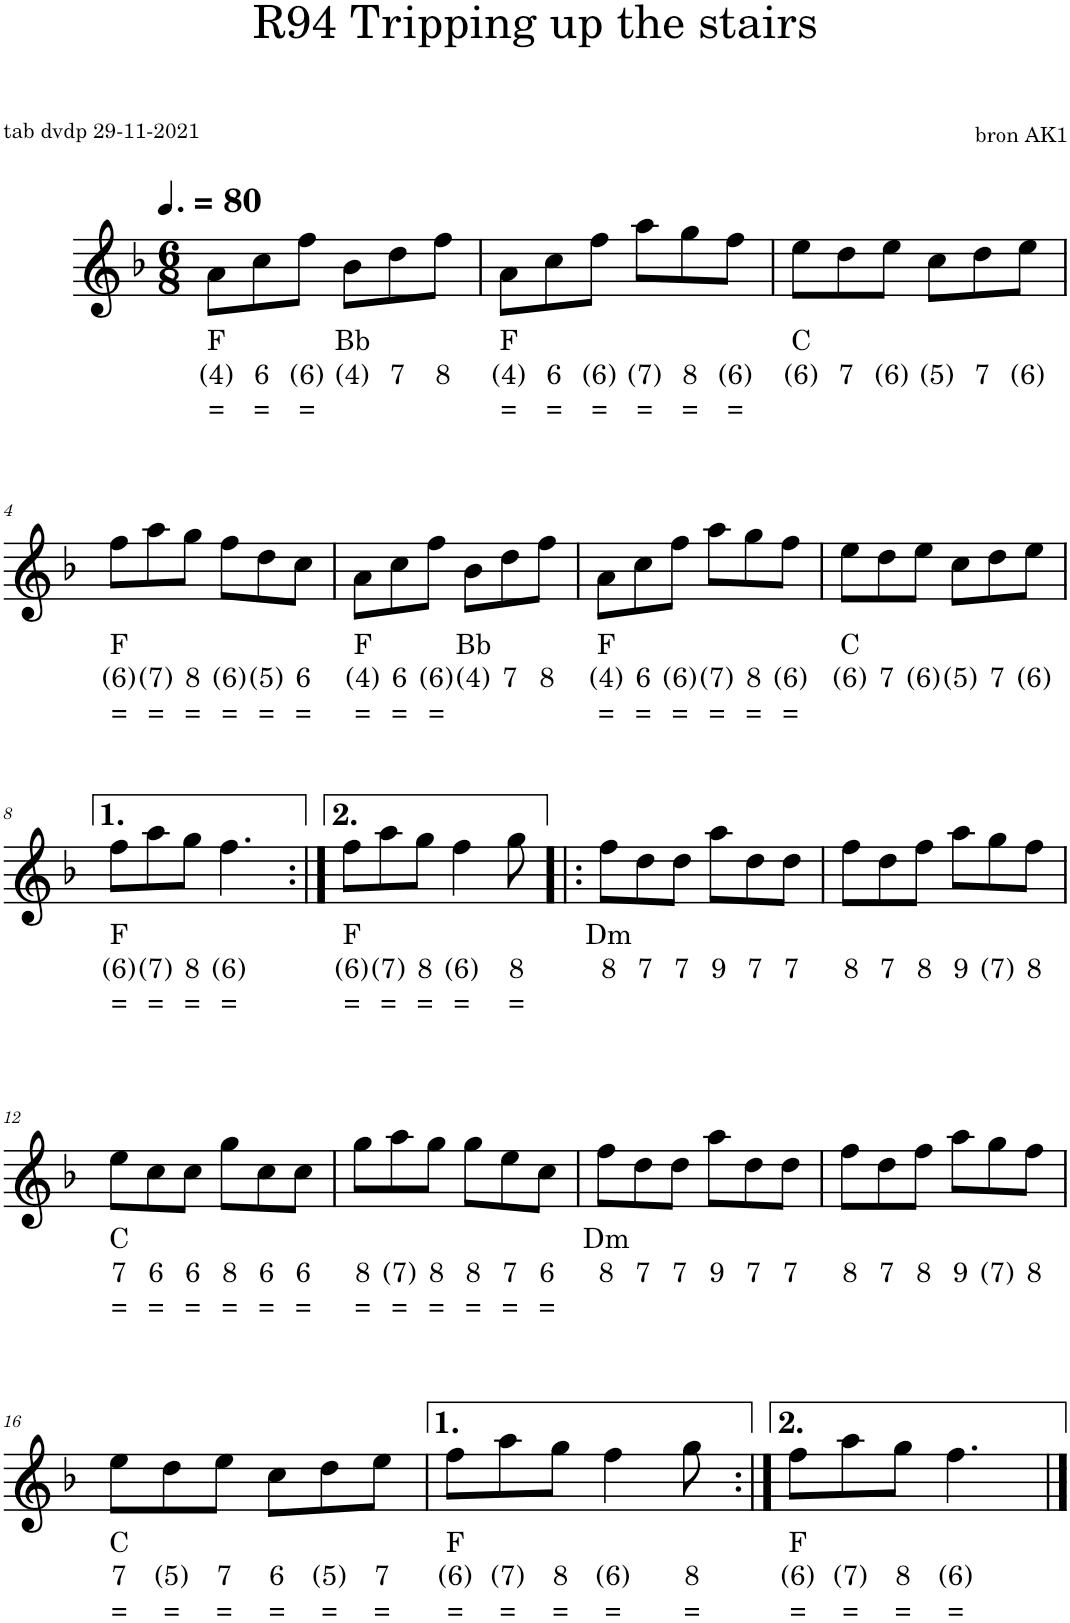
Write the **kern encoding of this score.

**kern	**text	**text	**text
*part1	*part1	*part1	*part1
*staff1	*staff1	*staff1	*staff1
*I"Piano	*	*	*
*I'Pno.	*	*	*
*clefG2	*	*	*
*k[b-]	*	*	*
*M6/8	*	*	*
*MM120	*	*	*
=1	=1	=1	=1
!	!LO:LY:b	!LO:LY:b	!LO:LY:b
8a\L	F	(4)	=
!	!	!LO:LY:b	!LO:LY:b
8cc\	.	6	=
!	!	!LO:LY:b	!LO:LY:b
8ff\J	.	(6)	=
!	!LO:LY:b	!LO:LY:b	!
8b-\L	Bb	(4)	.
!	!	!LO:LY:b	!
8dd\	.	7	.
!	!	!LO:LY:b	!
8ff\J	.	8	.
=2	=2	=2	=2
!	!LO:LY:b	!LO:LY:b	!LO:LY:b
8a\L	F	(4)	=
!	!	!LO:LY:b	!LO:LY:b
8cc\	.	6	=
!	!	!LO:LY:b	!LO:LY:b
8ff\J	.	(6)	=
!	!	!LO:LY:b	!LO:LY:b
8aa\L	.	(7)	=
!	!	!LO:LY:b	!LO:LY:b
8gg\	.	8	=
!	!	!LO:LY:b	!LO:LY:b
8ff\J	.	(6)	=
=3	=3	=3	=3
!	!LO:LY:b	!LO:LY:b	!
8ee\L	C	(6)	.
!	!	!LO:LY:b	!
8dd\	.	7	.
!	!	!LO:LY:b	!
8ee\J	.	(6)	.
!	!	!LO:LY:b	!
8cc\L	.	(5)	.
!	!	!LO:LY:b	!
8dd\	.	7	.
!	!	!LO:LY:b	!
8ee\J	.	(6)	.
!!LO:LB:g=z
=4	=4	=4	=4
!	!LO:LY:b	!LO:LY:b	!LO:LY:b
8ff\L	F	(6)	=
!	!	!LO:LY:b	!LO:LY:b
8aa\	.	(7)	=
!	!	!LO:LY:b	!LO:LY:b
8gg\J	.	8	=
!	!	!LO:LY:b	!LO:LY:b
8ff\L	.	(6)	=
!	!	!LO:LY:b	!LO:LY:b
8dd\	.	(5)	=
!	!	!LO:LY:b	!LO:LY:b
8cc\J	.	6	=
=5	=5	=5	=5
!	!LO:LY:b	!LO:LY:b	!LO:LY:b
8a\L	F	(4)	=
!	!	!LO:LY:b	!LO:LY:b
8cc\	.	6	=
!	!	!LO:LY:b	!LO:LY:b
8ff\J	.	(6)	=
!	!LO:LY:b	!LO:LY:b	!
8b-\L	Bb	(4)	.
!	!	!LO:LY:b	!
8dd\	.	7	.
!	!	!LO:LY:b	!
8ff\J	.	8	.
=6	=6	=6	=6
!	!LO:LY:b	!LO:LY:b	!LO:LY:b
8a\L	F	(4)	=
!	!	!LO:LY:b	!LO:LY:b
8cc\	.	6	=
!	!	!LO:LY:b	!LO:LY:b
8ff\J	.	(6)	=
!	!	!LO:LY:b	!LO:LY:b
8aa\L	.	(7)	=
!	!	!LO:LY:b	!LO:LY:b
8gg\	.	8	=
!	!	!LO:LY:b	!LO:LY:b
8ff\J	.	(6)	=
=7	=7	=7	=7
!	!LO:LY:b	!LO:LY:b	!
8ee\L	C	(6)	.
!	!	!LO:LY:b	!
8dd\	.	7	.
!	!	!LO:LY:b	!
8ee\J	.	(6)	.
!	!	!LO:LY:b	!
8cc\L	.	(5)	.
!	!	!LO:LY:b	!
8dd\	.	7	.
!	!	!LO:LY:b	!
8ee\J	.	(6)	.
!!LO:LB:g=z
=8	=8	=8	=8
!	!LO:LY:b	!LO:LY:b	!LO:LY:b
8ff\L	F	(6)	=
!	!	!LO:LY:b	!LO:LY:b
8aa\	.	(7)	=
!	!	!LO:LY:b	!LO:LY:b
8gg\J	.	8	=
!	!	!LO:LY:b	!LO:LY:b
4.ff\	.	(6)	=
=9:|!	=9:|!	=9:|!	=9:|!
!	!LO:LY:b	!LO:LY:b	!LO:LY:b
8ff\L	F	(6)	=
!	!	!LO:LY:b	!LO:LY:b
8aa\	.	(7)	=
!	!	!LO:LY:b	!LO:LY:b
8gg\J	.	8	=
!	!	!LO:LY:b	!LO:LY:b
4ff\	.	(6)	=
!	!	!LO:LY:b	!LO:LY:b
8gg\	.	8	=
=10!|:	=10!|:	=10!|:	=10!|:
!	!LO:LY:b	!LO:LY:b	!
8ff\L	Dm	8	.
!	!	!LO:LY:b	!
8dd\	.	7	.
!	!	!LO:LY:b	!
8dd\J	.	7	.
!	!	!LO:LY:b	!
8aa\L	.	9	.
!	!	!LO:LY:b	!
8dd\	.	7	.
!	!	!LO:LY:b	!
8dd\J	.	7	.
=11	=11	=11	=11
!	!	!LO:LY:b	!
8ff\L	.	8	.
!	!	!LO:LY:b	!
8dd\	.	7	.
!	!	!LO:LY:b	!
8ff\J	.	8	.
!	!	!LO:LY:b	!
8aa\L	.	9	.
!	!	!LO:LY:b	!
8gg\	.	(7)	.
!	!	!LO:LY:b	!
8ff\J	.	8	.
!!LO:LB:g=z
=12	=12	=12	=12
!	!LO:LY:b	!LO:LY:b	!LO:LY:b
8ee\L	C	7	=
!	!	!LO:LY:b	!LO:LY:b
8cc\	.	6	=
!	!	!LO:LY:b	!LO:LY:b
8cc\J	.	6	=
!	!	!LO:LY:b	!LO:LY:b
8gg\L	.	8	=
!	!	!LO:LY:b	!LO:LY:b
8cc\	.	6	=
!	!	!LO:LY:b	!LO:LY:b
8cc\J	.	6	=
=13	=13	=13	=13
!	!	!LO:LY:b	!LO:LY:b
8gg\L	.	8	=
!	!	!LO:LY:b	!LO:LY:b
8aa\	.	(7)	=
!	!	!LO:LY:b	!LO:LY:b
8gg\J	.	8	=
!	!	!LO:LY:b	!LO:LY:b
8gg\L	.	8	=
!	!	!LO:LY:b	!LO:LY:b
8ee\	.	7	=
!	!	!LO:LY:b	!LO:LY:b
8cc\J	.	6	=
=14	=14	=14	=14
!	!LO:LY:b	!LO:LY:b	!
8ff\L	Dm	8	.
!	!	!LO:LY:b	!
8dd\	.	7	.
!	!	!LO:LY:b	!
8dd\J	.	7	.
!	!	!LO:LY:b	!
8aa\L	.	9	.
!	!	!LO:LY:b	!
8dd\	.	7	.
!	!	!LO:LY:b	!
8dd\J	.	7	.
=15	=15	=15	=15
!	!	!LO:LY:b	!
8ff\L	.	8	.
!	!	!LO:LY:b	!
8dd\	.	7	.
!	!	!LO:LY:b	!
8ff\J	.	8	.
!	!	!LO:LY:b	!
8aa\L	.	9	.
!	!	!LO:LY:b	!
8gg\	.	(7)	.
!	!	!LO:LY:b	!
8ff\J	.	8	.
!!LO:LB:g=z
=16	=16	=16	=16
!	!LO:LY:b	!LO:LY:b	!LO:LY:b
8ee\L	C	7	=
!	!	!LO:LY:b	!LO:LY:b
8dd\	.	(5)	=
!	!	!LO:LY:b	!LO:LY:b
8ee\J	.	7	=
!	!	!LO:LY:b	!LO:LY:b
8cc\L	.	6	=
!	!	!LO:LY:b	!LO:LY:b
8dd\	.	(5)	=
!	!	!LO:LY:b	!LO:LY:b
8ee\J	.	7	=
=17	=17	=17	=17
!	!LO:LY:b	!LO:LY:b	!LO:LY:b
8ff\L	F	(6)	=
!	!	!LO:LY:b	!LO:LY:b
8aa\	.	(7)	=
!	!	!LO:LY:b	!LO:LY:b
8gg\J	.	8	=
!	!	!LO:LY:b	!LO:LY:b
4ff\	.	(6)	=
!	!	!LO:LY:b	!LO:LY:b
8gg\	.	8	=
=18:|!	=18:|!	=18:|!	=18:|!
!	!LO:LY:b	!LO:LY:b	!LO:LY:b
8ff\L	F	(6)	=
!	!	!LO:LY:b	!LO:LY:b
8aa\	.	(7)	=
!	!	!LO:LY:b	!LO:LY:b
8gg\J	.	8	=
!	!	!LO:LY:b	!LO:LY:b
4.ff\	.	(6)	=
==	==	==	==
*-	*-	*-	*-
